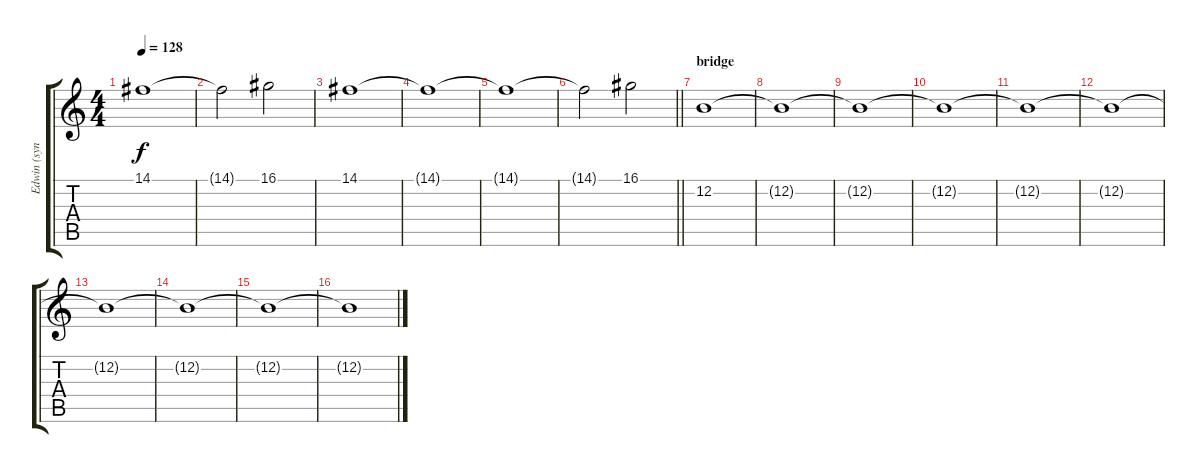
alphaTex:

\track ("Edwin (synths)" "Edwin (syn") {instrument synthstrings1}
\staff {score tabs}
\tuning (E4 B3 G3 D3 A2 E2) {hide}
\ts (4 4)
\tempo 128
\clef g2
\ks c
14.1{t}.1{dy f} |
14.1{t}.2 16.1.2 |
14.1.1 |
14.1{t}.1 |
14.1{t}.1 |
\barLineRight lightlight
14.1{t}.2 16.1.2 |
\section ("" "bridge")
12.2.1 |
12.2{t}.1 |
12.2{t}.1 |
12.2{t}.1 |
12.2{t}.1 |
12.2{t}.1 |
12.2{t}.1 |
12.2{t}.1 |
12.2{t}.1 |
12.2{t}.1
